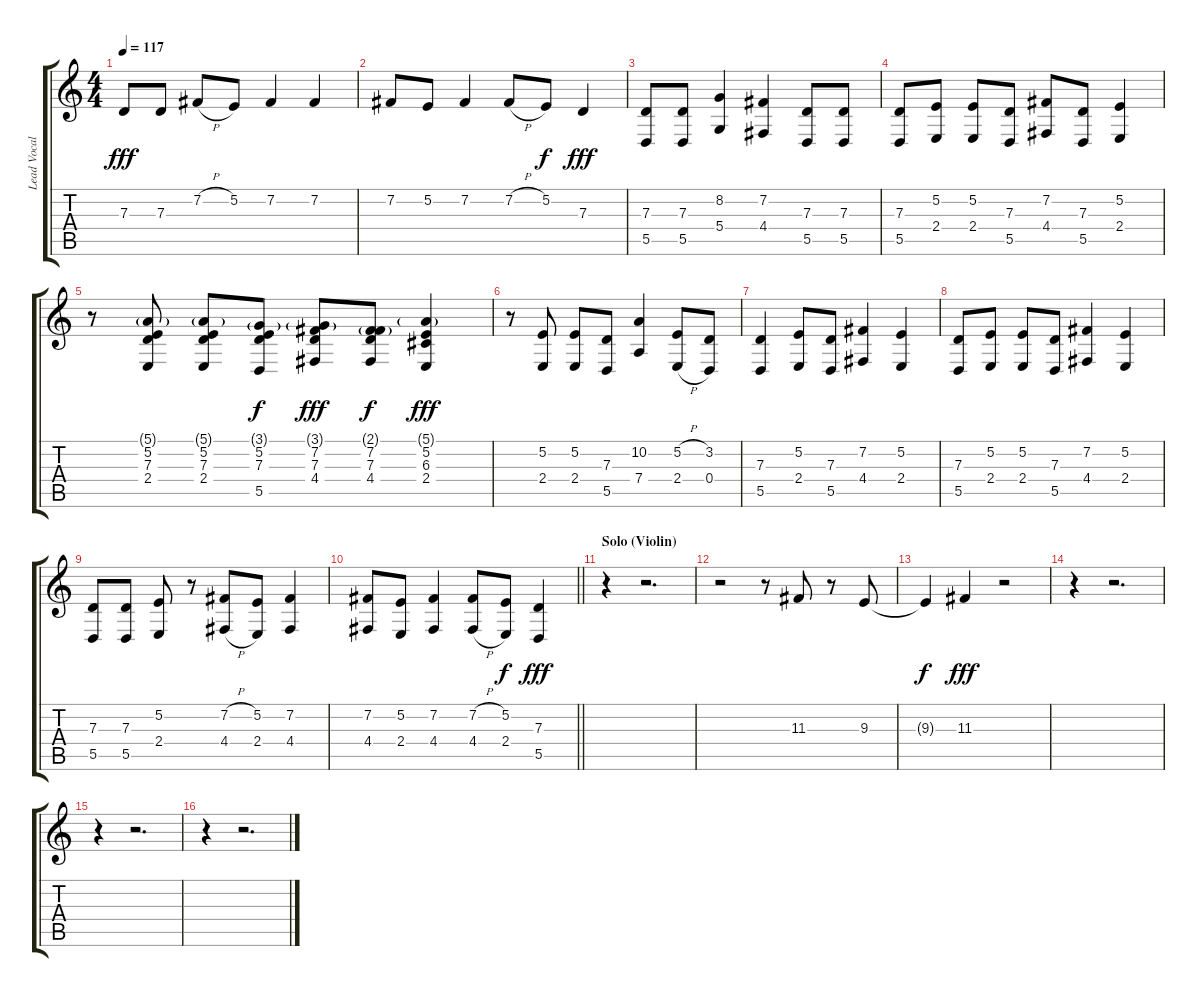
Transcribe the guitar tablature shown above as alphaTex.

\track ("Lead Vocals" "Lead Vocal") {instrument clarinet}
\staff {score tabs}
\tuning (E4 B3 G3 D3 A2 E2) {hide}
\ts (4 4)
\tempo 117
\clef g2
\ks c
7.3.8{dy fff} 7.3.8 7.2{h}.8 5.2.8 7.2.4 7.2.4 |
7.2.8 5.2.8 7.2.4 7.2{h}.8 5.2.8{dy f} 7.3.4{dy fff} |
(7.3 5.5).8 (7.3 5.5).8 (8.2 5.4).4 (7.2 4.4).4 (7.3 5.5).8 (7.3 5.5).8 |
(7.3 5.5).8 (5.2 2.4).8 (5.2 2.4).8 (7.3 5.5).8 (7.2 4.4).8 (7.3 5.5).8 (5.2 2.4).4 |
r.8 (5.1{g} 5.2 7.3 2.4).8 (5.1{g} 5.2 7.3 2.4).8 (3.1{g} 5.2 7.3 5.5).8{dy f} (3.1{g} 7.2 7.3 4.4).8{dy fff} (2.1{g} 7.2 7.3 4.4).8{dy f} (5.1{g} 5.2 6.3 2.4).4{dy fff} |
r.8 (5.2 2.4).8 (5.2 2.4).8 (7.3 5.5).8 (10.2 7.4).4 (5.2{h} 2.4{h}).8 (3.2 0.4).8 |
(7.3 5.5).4 (5.2 2.4).8 (7.3 5.5).8 (7.2 4.4).4 (5.2 2.4).4 |
(7.3 5.5).8 (5.2 2.4).8 (5.2 2.4).8 (7.3 5.5).8 (7.2 4.4).4 (5.2 2.4).4 |
(7.3 5.5).8 (7.3 5.5).8 (5.2 2.4).8 r.8 (7.2{h} 4.4{h}).8 (5.2 2.4).8 (7.2 4.4).4 |
\barLineRight lightlight
(7.2 4.4).8 (5.2 2.4).8 (7.2 4.4).4 (7.2{h} 4.4{h}).8 (5.2 2.4).8{dy f} (7.3 5.5).4{dy fff} |
\section ("" "Solo (Violin)")
r.4 r.2{d} |
r.2 r.8 11.3.8 r.8 9.3.8 |
9.3{t}.4{dy f} 11.3.4{dy fff} r.2 |
r.4 r.2{d} |
r.4 r.2{d} |
r.4 r.2{d}
